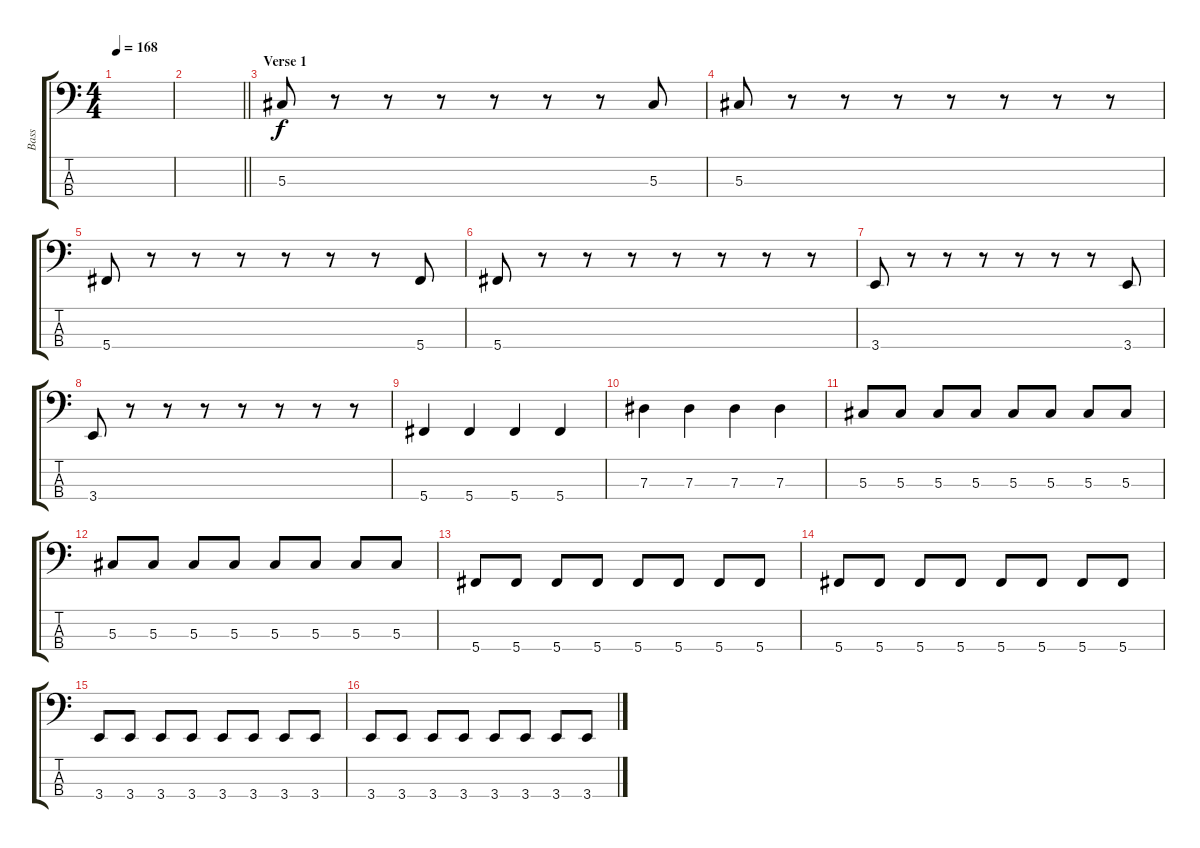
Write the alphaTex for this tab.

\track ("Bass" "Bass") {instrument electricbasspick}
\staff {score tabs}
\tuning (Gb2 Db2 Ab1 Db1) {hide}
\ts (4 4)
\tempo 168
\clef f4
\ks c
|
\barLineRight lightlight
|
\section ("" "Verse 1")
5.3.8 r.8 r.8 r.8 r.8 r.8 r.8 5.3.8 |
5.3.8 r.8 r.8 r.8 r.8 r.8 r.8 r.8 |
5.4.8 r.8 r.8 r.8 r.8 r.8 r.8 5.4.8 |
5.4.8 r.8 r.8 r.8 r.8 r.8 r.8 r.8 |
3.4.8 r.8 r.8 r.8 r.8 r.8 r.8 3.4.8 |
3.4.8 r.8 r.8 r.8 r.8 r.8 r.8 r.8 |
5.4.4 5.4.4 5.4.4 5.4.4 |
7.3.4 7.3.4 7.3.4 7.3.4 |
5.3.8 5.3.8 5.3.8 5.3.8 5.3.8 5.3.8 5.3.8 5.3.8 |
5.3.8 5.3.8 5.3.8 5.3.8 5.3.8 5.3.8 5.3.8 5.3.8 |
5.4.8 5.4.8 5.4.8 5.4.8 5.4.8 5.4.8 5.4.8 5.4.8 |
5.4.8 5.4.8 5.4.8 5.4.8 5.4.8 5.4.8 5.4.8 5.4.8 |
3.4.8 3.4.8 3.4.8 3.4.8 3.4.8 3.4.8 3.4.8 3.4.8 |
3.4.8 3.4.8 3.4.8 3.4.8 3.4.8 3.4.8 3.4.8 3.4.8
